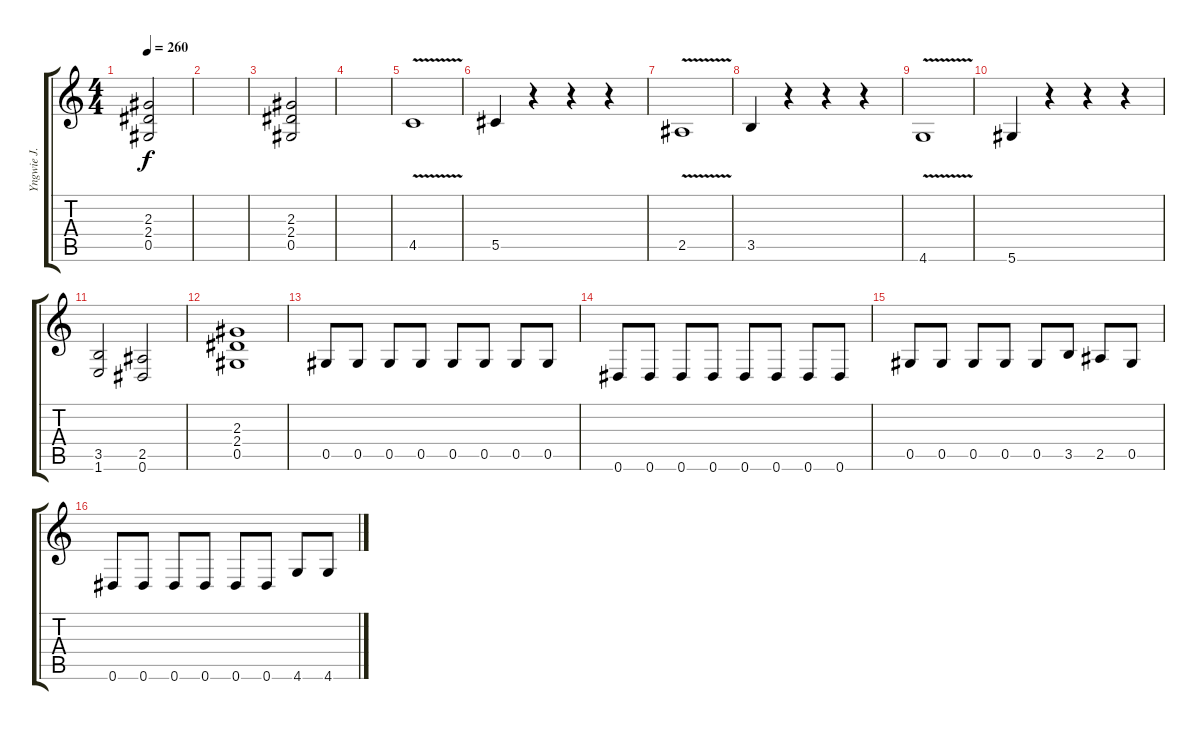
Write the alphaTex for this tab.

\track ("Yngwie J. Malmsteen" "Yngwie J. ") {instrument overdrivenguitar}
\staff {score tabs}
\tuning (Eb4 Bb3 Gb3 Db3 Ab2 Eb2) {hide}
\ts (4 4)
\tempo 260
\clef g2
\ks c
(2.3 2.4 0.5).2{dy f} |
|
(2.3 2.4 0.5).2 |
|
4.5{v}.1 |
5.5.4 r.4 r.4 r.4 |
2.5{v}.1 |
3.5.4 r.4 r.4 r.4 |
4.6{v}.1 |
5.6.4 r.4 r.4 r.4 |
(3.5 1.6).2 (2.5 0.6).2 |
(2.3 2.4 0.5).1 |
0.5.8 0.5.8 0.5.8 0.5.8 0.5.8 0.5.8 0.5.8 0.5.8 |
0.6.8 0.6.8 0.6.8 0.6.8 0.6.8 0.6.8 0.6.8 0.6.8 |
0.5.8 0.5.8 0.5.8 0.5.8 0.5.8 3.5.8 2.5.8 0.5.8 |
0.6.8 0.6.8 0.6.8 0.6.8 0.6.8 0.6.8 4.6.8 4.6.8
